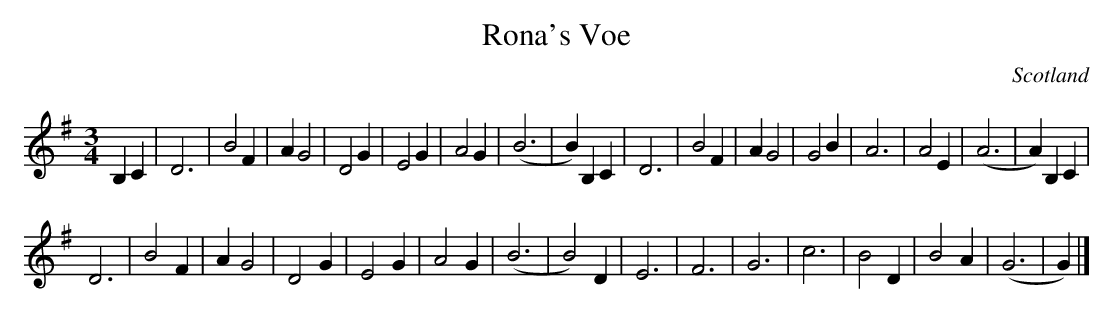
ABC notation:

X:1
T:Rona's Voe
O:Scotland
M:3/4
L:1/4
K:G
B,C|\
D3 |B2 F|A G2|D2 G|E2 G|A2 G|(B3|B) B,C|\
D3 |B2 F|A G2|G2 B|A3  |A2 E|(A3|A) B,C|
D3 |B2 F|A G2|D2 G|E2 G|A2 G|(B3|B2) D|\
E3 |F3  |G3  |c3  |B2 D|B2 A|(G3|G)|]
